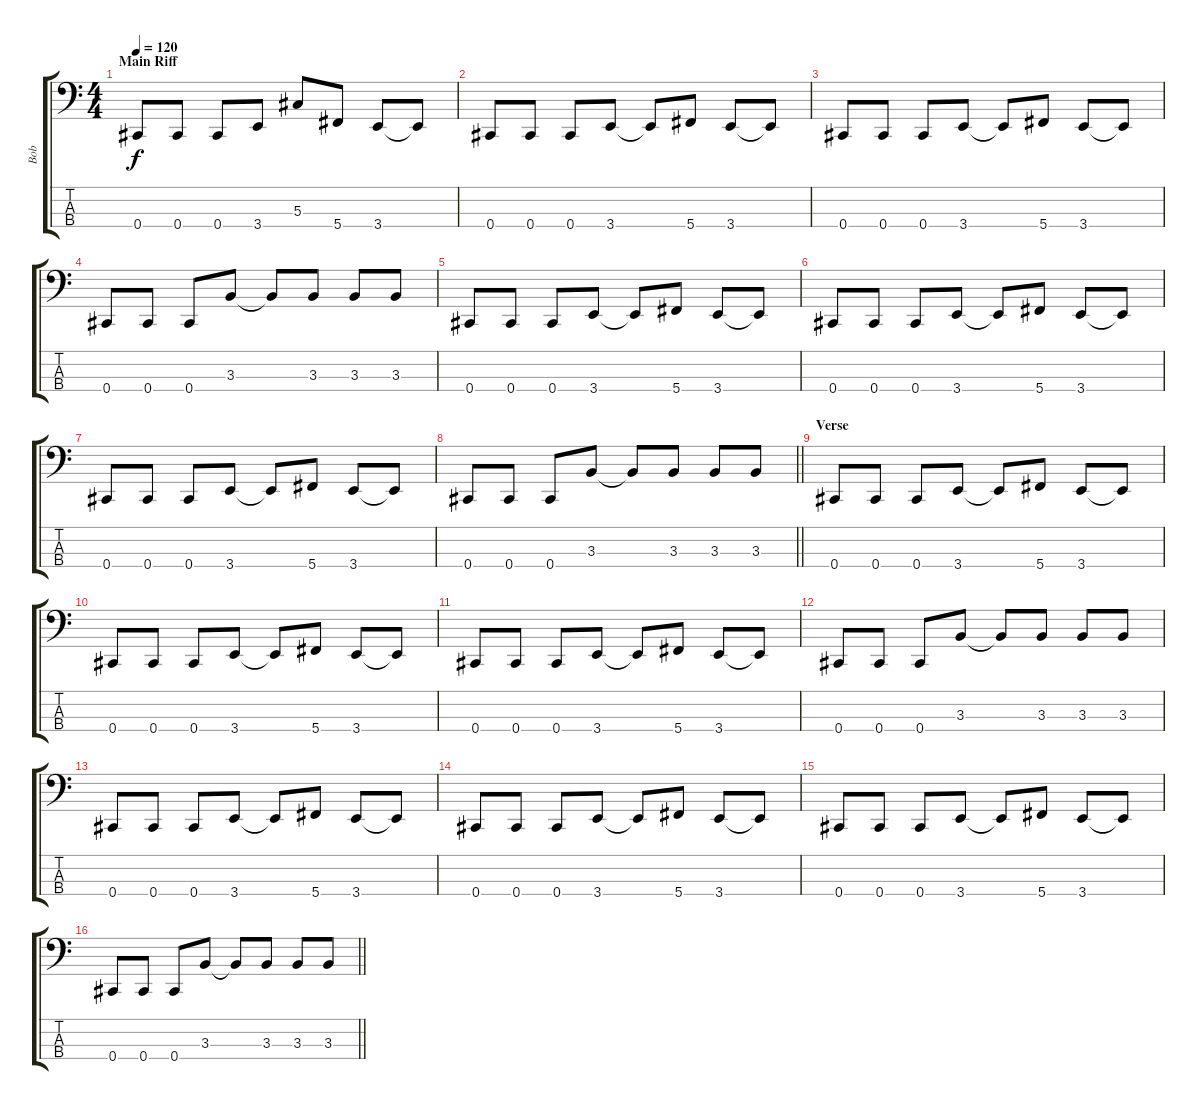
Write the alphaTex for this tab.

\track ("Bob" "Bob") {instrument electricbasspick}
\staff {score tabs}
\tuning (Gb2 Db2 Ab1 Db1) {hide}
\ts (4 4)
\section ("" "Main Riff")
\tempo 120
\clef f4
\ks c
0.4.8{dy f} 0.4.8 0.4.8 3.4.8 5.3.8 5.4.8 3.4.8 3.4{t}.8 |
0.4.8 0.4.8 0.4.8 3.4.8 3.4{t}.8 5.4.8 3.4.8 3.4{t}.8 |
0.4.8 0.4.8 0.4.8 3.4.8 3.4{t}.8 5.4.8 3.4.8 3.4{t}.8 |
0.4.8 0.4.8 0.4.8 3.3.8 3.3{t}.8 3.3.8 3.3.8 3.3.8 |
0.4.8 0.4.8 0.4.8 3.4.8 3.4{t}.8 5.4.8 3.4.8 3.4{t}.8 |
0.4.8 0.4.8 0.4.8 3.4.8 3.4{t}.8 5.4.8 3.4.8 3.4{t}.8 |
0.4.8 0.4.8 0.4.8 3.4.8 3.4{t}.8 5.4.8 3.4.8 3.4{t}.8 |
\barLineRight lightlight
0.4.8 0.4.8 0.4.8 3.3.8 3.3{t}.8 3.3.8 3.3.8 3.3.8 |
\section ("" "Verse")
0.4.8 0.4.8 0.4.8 3.4.8 3.4{t}.8 5.4.8 3.4.8 3.4{t}.8 |
0.4.8 0.4.8 0.4.8 3.4.8 3.4{t}.8 5.4.8 3.4.8 3.4{t}.8 |
0.4.8 0.4.8 0.4.8 3.4.8 3.4{t}.8 5.4.8 3.4.8 3.4{t}.8 |
0.4.8 0.4.8 0.4.8 3.3.8 3.3{t}.8 3.3.8 3.3.8 3.3.8 |
0.4.8 0.4.8 0.4.8 3.4.8 3.4{t}.8 5.4.8 3.4.8 3.4{t}.8 |
0.4.8 0.4.8 0.4.8 3.4.8 3.4{t}.8 5.4.8 3.4.8 3.4{t}.8 |
0.4.8 0.4.8 0.4.8 3.4.8 3.4{t}.8 5.4.8 3.4.8 3.4{t}.8 |
\barLineRight lightlight
0.4.8 0.4.8 0.4.8 3.3.8 3.3{t}.8 3.3.8 3.3.8 3.3.8
